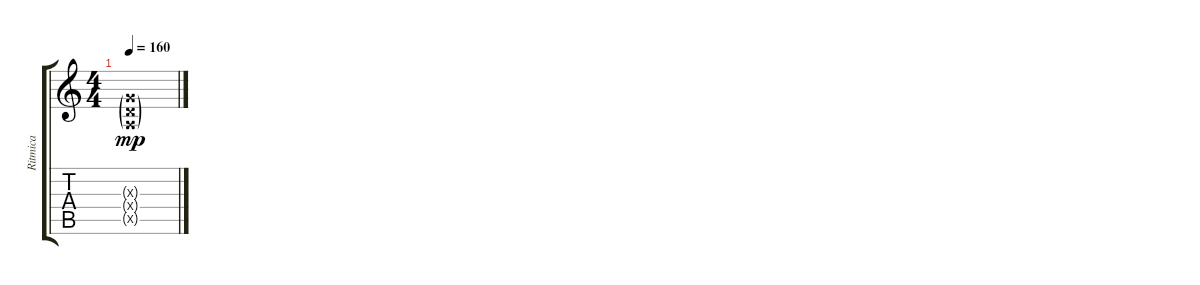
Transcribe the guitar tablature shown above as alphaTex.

\track ("Ritmica" "Ritmica") {instrument overdrivenguitar}
\staff {score tabs}
\tuning (E4 B3 G3 D3 A2 E2) {hide}
\ts (4 4)
\tempo 160
\clef g2
\ks c
(0.3{g x} 0.4{g x} 0.5{g x}).1{dy mp}
